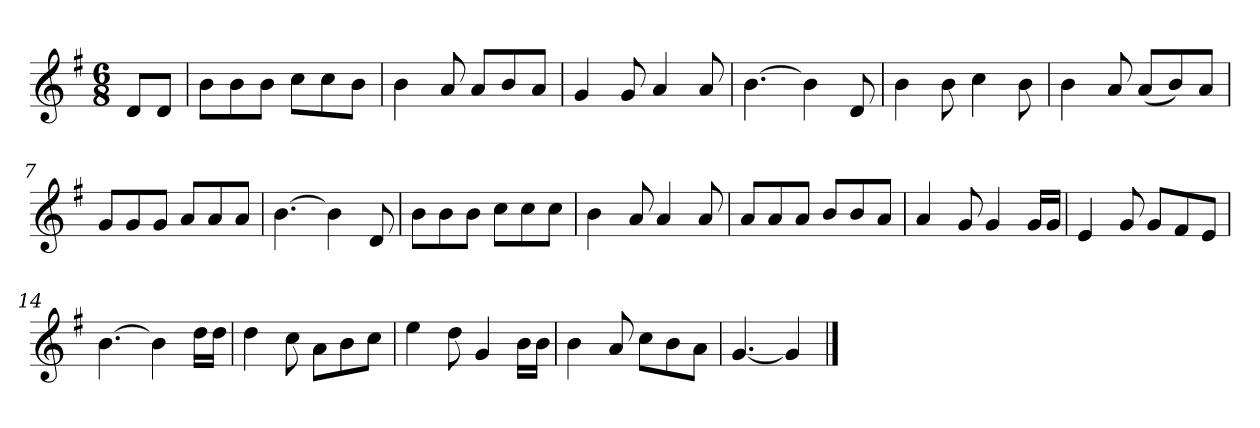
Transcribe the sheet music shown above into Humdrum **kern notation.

**kern
*part1
*staff1
*k[f#]
*M6/8
*MM120
=
8dL
8dJ
=1
8bL
8b
8bJ
8ccL
8cc
8bJ
=2
4b
8a
8aL
8b
8aJ
=3
4g
8g
4a
8a
=4
[4.b
4b]
8d
=5
4b
8b
4cc
8b
=6
4b
8a
(8aL
8b)
8aJ
=7
8gL
8g
8gJ
8aL
8a
8aJ
=8
[4.b
4b]
8d
=9
8bL
8b
8bJ
8ccL
8cc
8ccJ
=10
4b
8a
4a
8a
=11
8aL
8a
8aJ
8bL
8b
8aJ
=12
4a
8g
4g
16gLL
16gJJ
=13
4e
8g
8gL
8f#
8eJ
=14
[4.b
4b]
16ddLL
16ddJJ
=15
4dd
8cc
8aL
8b
8ccJ
=16
4ee
8dd
4g
16bLL
16bJJ
=17
4b
8a
8ccL
8b
8aJ
=18
[4.g
4g]
==
*-
